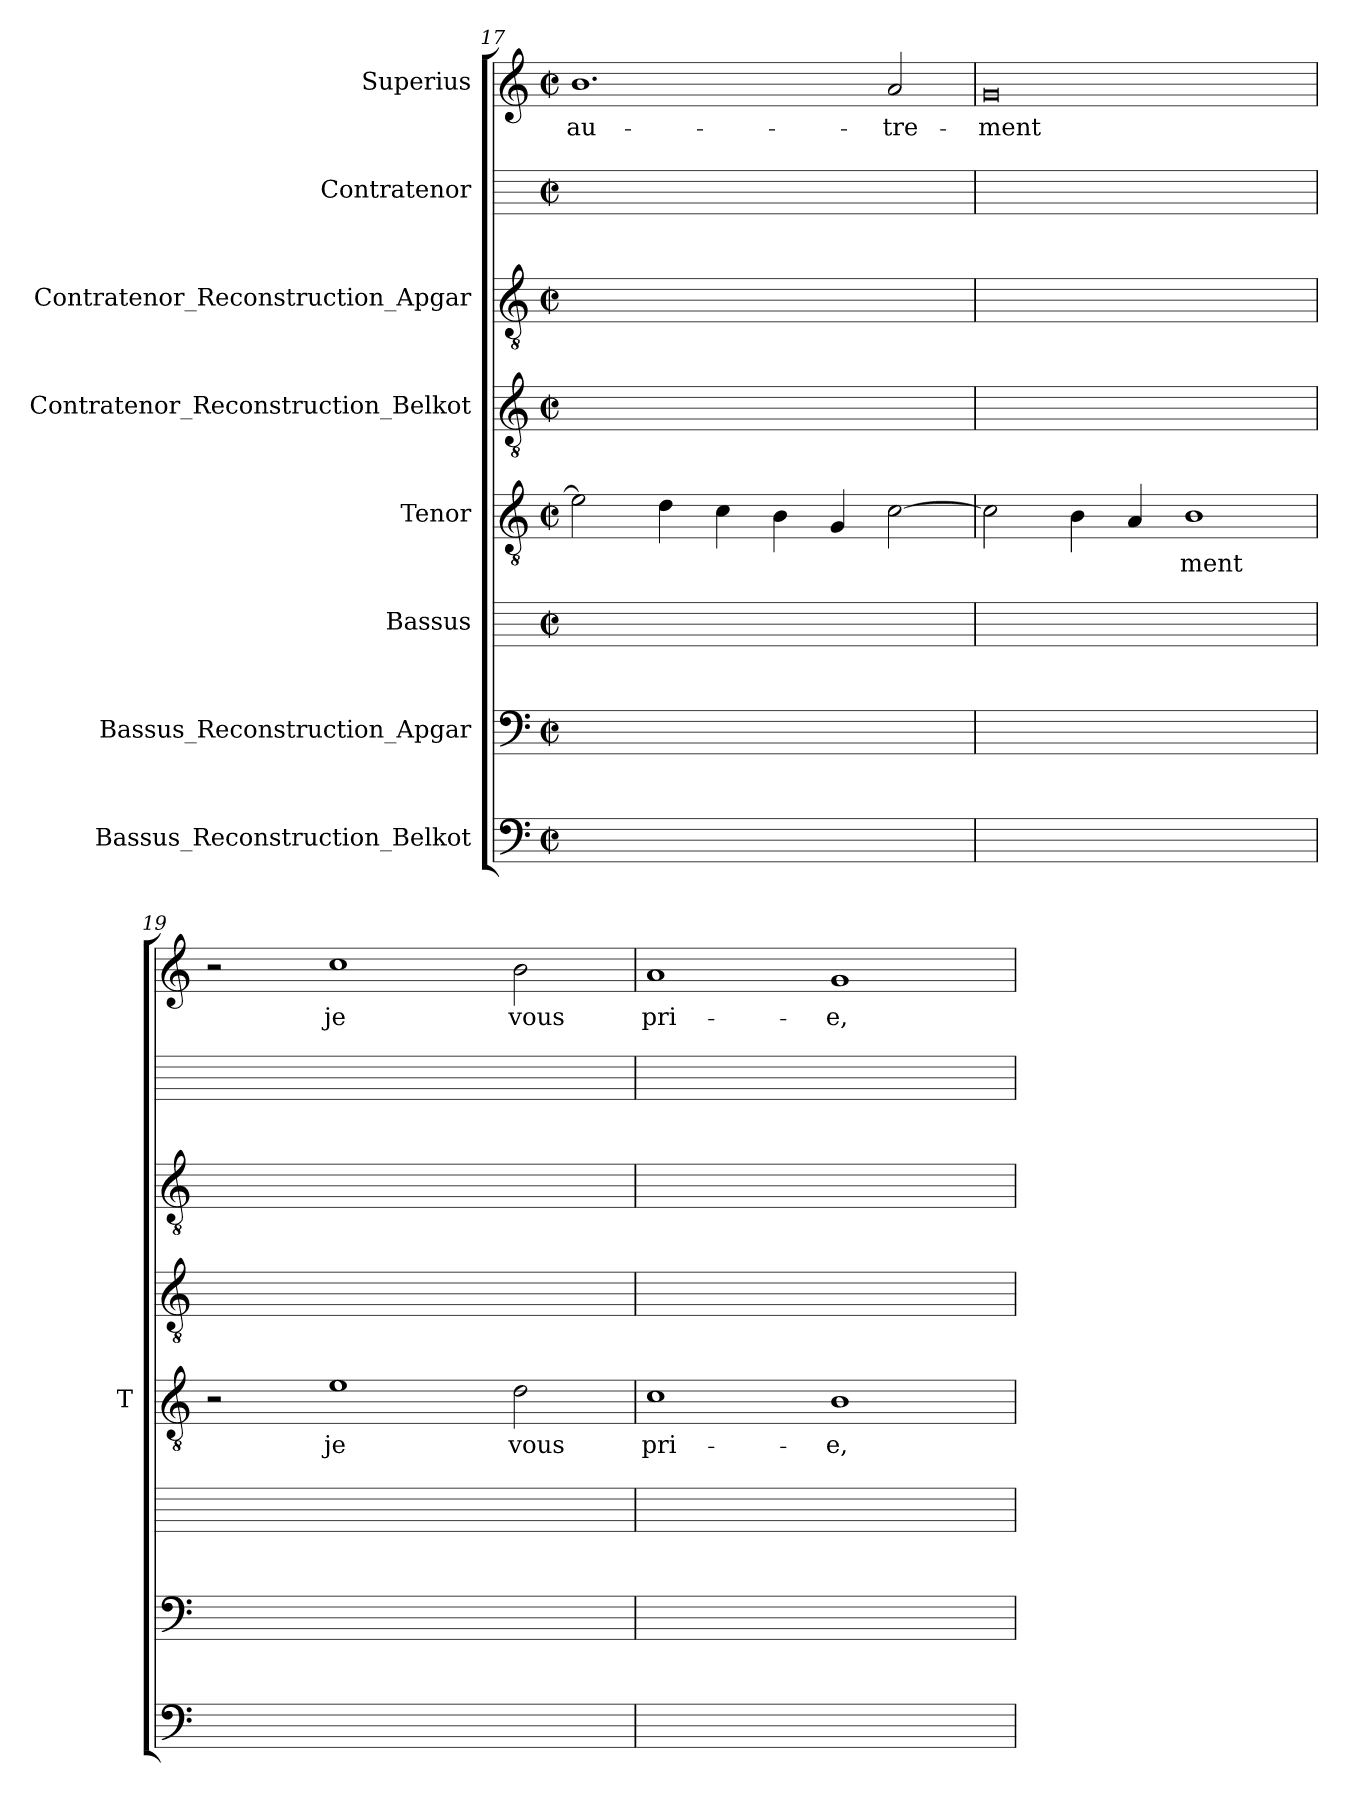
**kern	**kern	**kern	**kern	**text	**kern	**kern	**kern	**kern	**text
*part8	*part7	*part6	*part5	*part5	*part4	*part3	*part2	*part1	*part1
*staff8	*staff7	*staff6	*staff5	*staff5	*staff4	*staff3	*staff2	*staff1	*staff1
*I"Bassus_Reconstruction_Belkot	*I"Bassus_Reconstruction_Apgar	*I"Bassus	*I"Tenor	*	*I"Contratenor_Reconstruction_Belkot	*I"Contratenor_Reconstruction_Apgar	*I"Contratenor	*I"Superius	*
*	*	*	*I'T	*	*	*	*	*	*
*clefF4	*clefF4	*	*clefGv2	*	*clefGv2	*clefGv2	*	*clefG2	*
*k[]	*k[]	*	*k[]	*	*k[]	*k[]	*	*k[]	*
*C:	*C:	*	*C:	*	*C:	*C:	*	*C:	*
*M2/2	*M2/2	*M2/2	*M2/2	*	*M2/2	*M2/2	*M2/2	*M2/2	*
*met(c|)	*met(c|)	*met(c|)	*met(c|)	*	*met(c|)	*met(c|)	*met(c|)	*met(c|)	*
=17	=17	=17	=17	=17	=17	=17	=17	=17	=17
0ryy	0ryy	0ryy	2e]	.	0ryy	0ryy	0ryy	1.b	au-
.	.	.	4d	.	.	.	.	.	.
.	.	.	4c	.	.	.	.	.	.
.	.	.	4B	.	.	.	.	.	.
.	.	.	4G	.	.	.	.	.	.
.	.	.	[2c	.	.	.	.	2a	tre-
=18	=18	=18	=18	=18	=18	=18	=18	=18	=18
0ryy	0ryy	0ryy	2c]	.	0ryy	0ryy	0ryy	0g	-ment
.	.	.	4B	.	.	.	.	.	.
.	.	.	4A	.	.	.	.	.	.
.	.	.	1B	-ment	.	.	.	.	.
!!LO:PB:g=z
=19	=19	=19	=19	=19	=19	=19	=19	=19	=19
0ryy	0ryy	0ryy	2r	.	0ryy	0ryy	0ryy	2r	.
.	.	.	1e	-je	.	.	.	1cc	-je
.	.	.	2d	-vous	.	.	.	2b	-vous
=20	=20	=20	=20	=20	=20	=20	=20	=20	=20
0ryy	0ryy	0ryy	1c	pri-	0ryy	0ryy	0ryy	1a	pri-
.	.	.	1B	-e,	.	.	.	1g	-e,
=	=	=	=	=	=	=	=	=	=
*-	*-	*-	*-	*-	*-	*-	*-	*-	*-
